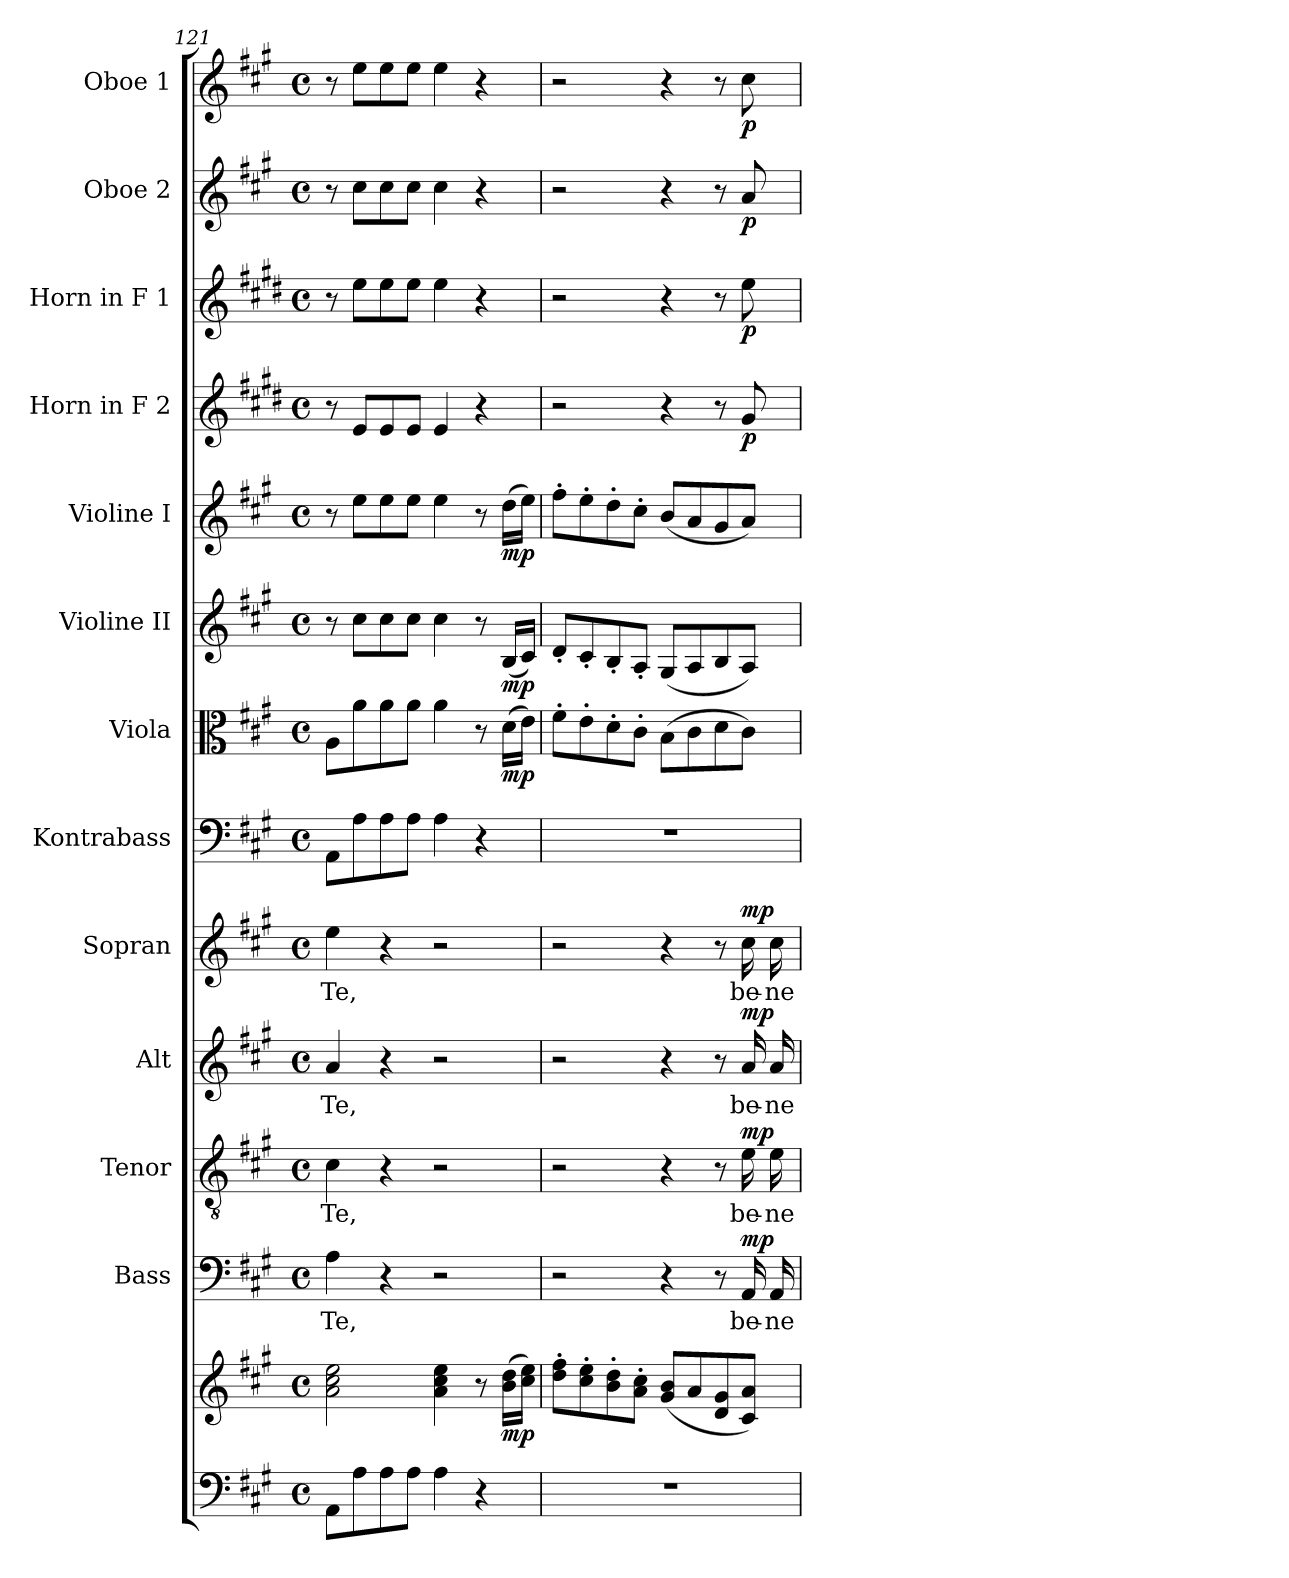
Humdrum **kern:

**kern	**kern	**dynam	**kern	**text	**dynam	**kern	**text	**dynam	**kern	**text	**dynam	**kern	**text	**dynam	**kern	**kern	**dynam	**kern	**dynam	**kern	**dynam	**kern	**dynam	**kern	**dynam	**kern	**dynam	**kern	**dynam
*part13	*part13	*part13	*part12	*part12	*part12	*part11	*part11	*part11	*part10	*part10	*part10	*part9	*part9	*part9	*part8	*part7	*part7	*part6	*part6	*part5	*part5	*part4	*part4	*part3	*part3	*part2	*part2	*part1	*part1
*staff14	*staff13	*staff13/14	*staff12	*staff12	*staff12	*staff11	*staff11	*staff11	*staff10	*staff10	*staff10	*staff9	*staff9	*staff9	*staff8	*staff7	*staff7	*staff6	*staff6	*staff5	*staff5	*staff4	*staff4	*staff3	*staff3	*staff2	*staff2	*staff1	*staff1
*	*	*	*I"Bass	*	*	*I"Tenor	*	*	*I"Alt	*	*	*I"Sopran	*	*	*I"Kontrabass	*I"Viola	*	*I"Violine II	*	*I"Violine I	*	*I"Horn in F 2	*	*I"Horn in F 1	*	*I"Oboe 2	*	*I"Oboe 1	*
*	*	*	*I'B.	*	*	*I'T.	*	*	*I'A.	*	*	*I'S.	*	*	*I'Kb.	*I'Vla.	*	*I'Vl. II	*	*I'Vl. I	*	*	*	*	*	*I'Ob.. 2	*	*I'Ob. 1	*
*clefF4	*clefG2	*	*clefF4	*	*	*clefGv2	*	*	*clefG2	*	*	*clefG2	*	*	*clefF4	*clefC3	*	*clefG2	*	*clefG2	*	*clefG2	*	*clefG2	*	*clefG2	*	*clefG2	*
*	*	*	*	*	*	*	*	*	*	*	*	*	*	*	*ITrd7c12	*	*	*	*	*	*	*ITrd4c7	*	*ITrd4c7	*	*	*	*	*
*k[f#c#g#]	*k[f#c#g#]	*	*k[f#c#g#]	*	*	*k[f#c#g#]	*	*	*k[f#c#g#]	*	*	*k[f#c#g#]	*	*	*k[f#c#g#]	*k[f#c#g#]	*	*k[f#c#g#]	*	*k[f#c#g#]	*	*k[f#c#g#]	*	*k[f#c#g#]	*	*k[f#c#g#]	*	*k[f#c#g#]	*
*A:	*A:	*	*A:	*	*	*A:	*	*	*A:	*	*	*A:	*	*	*A:	*A:	*	*A:	*	*A:	*	*A:	*	*A:	*	*A:	*	*A:	*
*M4/4	*M4/4	*	*M4/4	*	*	*M4/4	*	*	*M4/4	*	*	*M4/4	*	*	*M4/4	*M4/4	*	*M4/4	*	*M4/4	*	*M4/4	*	*M4/4	*	*M4/4	*	*M4/4	*
*met(c)	*met(c)	*	*met(c)	*	*	*met(c)	*	*	*met(c)	*	*	*met(c)	*	*	*met(c)	*met(c)	*	*met(c)	*	*met(c)	*	*met(c)	*	*met(c)	*	*met(c)	*	*met(c)	*
=121	=121	=121	=121	=121	=121	=121	=121	=121	=121	=121	=121	=121	=121	=121	=121	=121	=121	=121	=121	=121	=121	=121	=121	=121	=121	=121	=121	=121	=121
!	!	!	!	!LO:LY:b	!	!	!LO:LY:b	!	!	!LO:LY:b	!	!	!LO:LY:b	!	!	!	!	!	!	!	!	!	!	!	!	!	!	!	!
8AA\L	2a\ 2cc#\ 2ee\	.	4A\	Te,	.	4c#\	Te,	.	4a/	Te,	.	4ee\	Te,	.	8AAA\L	8A\L	.	8r	.	8r	.	8r	.	8r	.	8r	.	8r	.
8A\	.	.	.	.	.	.	.	.	.	.	.	.	.	.	8AA\	8a\	.	8cc#\L	.	8ee\L	.	8A/L	.	8a\L	.	8cc#\L	.	8ee\L	.
8A\	.	.	4r	.	.	4r	.	.	4r	.	.	4r	.	.	8AA\	8a\	.	8cc#\	.	8ee\	.	8A/	.	8a\	.	8cc#\	.	8ee\	.
8A\J	.	.	.	.	.	.	.	.	.	.	.	.	.	.	8AA\J	8a\J	.	8cc#\J	.	8ee\J	.	8A/J	.	8a\J	.	8cc#\J	.	8ee\J	.
4A\	4a\ 4cc#\ 4ee\	.	2r	.	.	2r	.	.	2r	.	.	2r	.	.	4AA\	4a\	.	4cc#\	.	4ee\	.	4A/	.	4a\	.	4cc#\	.	4ee\	.
4r	8r	.	.	.	.	.	.	.	.	.	.	.	.	.	4r	8r	.	8r	.	8r	.	4r	.	4r	.	4r	.	4r	.
!	!	!LO:DY:b	!	!	!	!	!	!	!	!	!	!	!	!	!	!	!LO:DY:b	!	!LO:DY:b	!	!LO:DY:b	!	!	!	!	!	!	!	!
.	(>16b\ 16dd\LL	mp	.	.	.	.	.	.	.	.	.	.	.	.	.	(>16d\LL	mp	(<16B/LL	mp	(>16dd\LL	mp	.	.	.	.	.	.	.	.
.	16cc#\ 16ee\JJ)	.	.	.	.	.	.	.	.	.	.	.	.	.	.	16e\JJ)	.	16c#/JJ)	.	16ee\JJ)	.	.	.	.	.	.	.	.	.
=122	=122	=122	=122	=122	=122	=122	=122	=122	=122	=122	=122	=122	=122	=122	=122	=122	=122	=122	=122	=122	=122	=122	=122	=122	=122	=122	=122	=122	=122
1r	8dd\'> 8ff#\'>L	.	2r	.	.	2r	.	.	2r	.	.	2r	.	.	1r	8f#'>\L	.	8d'</L	.	8ff#'>\L	.	2r	.	2r	.	2r	.	2r	.
.	8cc#\'> 8ee\'>	.	.	.	.	.	.	.	.	.	.	.	.	.	.	8e'>\	.	8c#'</	.	8ee'>\	.	.	.	.	.	.	.	.	.
.	8b\'> 8dd\'>	.	.	.	.	.	.	.	.	.	.	.	.	.	.	8d'>\	.	8B'</	.	8dd'>\	.	.	.	.	.	.	.	.	.
.	8a\'> 8cc#\'>J	.	.	.	.	.	.	.	.	.	.	.	.	.	.	8c#'>\J	.	8A'</J	.	8cc#'>\J	.	.	.	.	.	.	.	.	.
.	(<8g#/ 8b/L	.	4r	.	.	4r	.	.	4r	.	.	4r	.	.	.	(>8B\L	.	(<8G#/L	.	(<8b/L	.	4r	.	4r	.	4r	.	4r	.
.	8a/	.	.	.	.	.	.	.	.	.	.	.	.	.	.	8c#\	.	8A/	.	8a/	.	.	.	.	.	.	.	.	.
.	8d/ 8g#/	.	8r	.	.	8r	.	.	8r	.	.	8r	.	.	.	8d\	.	8B/	.	8g#/	.	8r	.	8r	.	8r	.	8r	.
!	!	!	!	!LO:LY:b	!LO:DY:a	!	!LO:LY:b	!LO:DY:a	!	!LO:LY:b	!LO:DY:a	!	!LO:LY:b	!LO:DY:a	!	!	!	!	!	!	!	!	!LO:DY:b	!	!LO:DY:b	!	!LO:DY:b	!	!LO:DY:b
.	8c#/ 8a/J)	.	16AA/	be-	mp	16e\	be-	mp	16a/	be-	mp	16cc#\	be-	mp	.	8c#\J)	.	8A/J)	.	8a/J)	.	8c#/	p	8a\	p	8a/	p	8cc#\	p
!	!	!	!	!LO:LY:b	!	!	!LO:LY:b	!	!	!LO:LY:b	!	!	!LO:LY:b	!	!	!	!	!	!	!	!	!	!	!	!	!	!	!	!
.	.	.	16AA/	-ne-	.	16e\	-ne-	.	16a/	-ne-	.	16cc#\	-ne-	.	.	.	.	.	.	.	.	.	.	.	.	.	.	.	.
=	=	=	=	=	=	=	=	=	=	=	=	=	=	=	=	=	=	=	=	=	=	=	=	=	=	=	=	=	=
*-	*-	*-	*-	*-	*-	*-	*-	*-	*-	*-	*-	*-	*-	*-	*-	*-	*-	*-	*-	*-	*-	*-	*-	*-	*-	*-	*-	*-	*-
